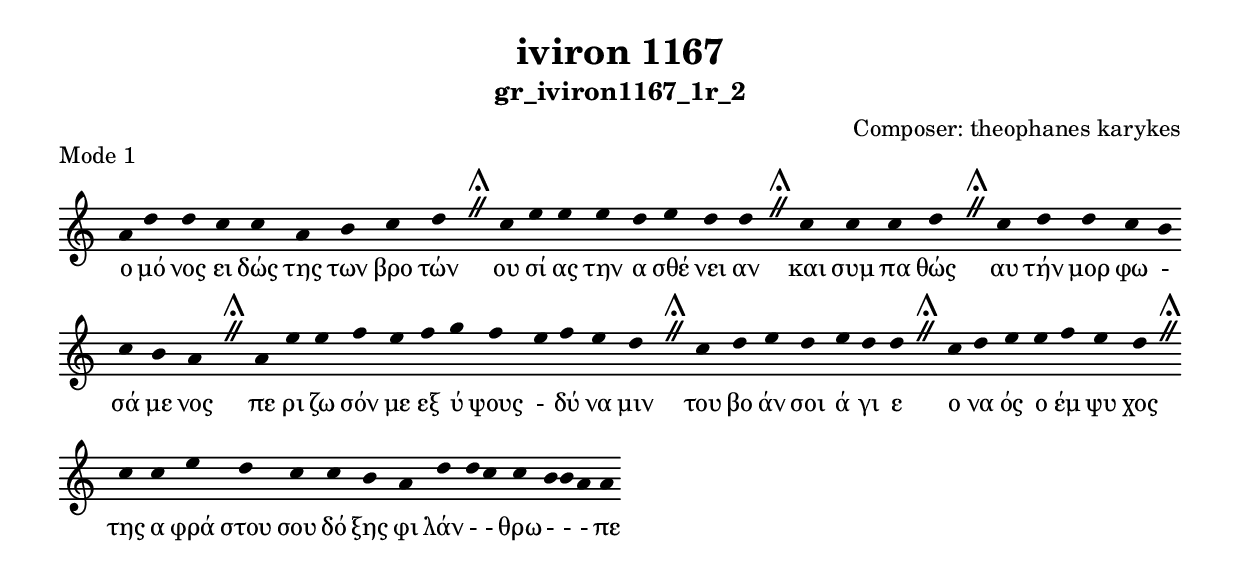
\include "gregorian.ly"

	\header {
 	  title = "iviron 1167"
	  subtitle = "gr_iviron1167_1r_2"
	  composer = "Composer: theophanes karykes"
	  piece = "Mode 1"
	}

	chant = {
	  a'4 d''4 d''4 c''4 c''4 a'4 b'4 c''4 d''4 \divisioMaior
 c''4 e''4 e''4 e''4 d''4 e''4 d''4 d''4 \divisioMaior
 c''4 c''4 c''4 d''4 \divisioMaior
 c''4 d''4 d''4 c''4 b'4 c''4 b'4 a'4 \divisioMaior
 a'4 e''4 e''4 f''4 e''4 f''4 g''4 f''4 e''4 f''4 e''4 d''4 \divisioMaior
 c''4 d''4 e''4 d''4 e''4 d''4 d''4 \divisioMaior
 c''4 d''4 e''4 e''4 f''4 e''4 d''4 \divisioMaior
 c''4 c''4 e''4 d''4 c''4 c''4 b'4 a'4 d''4 d''4 c''4 c''4 b'4 b'4 a'4 a'4\finalis
	}

	verba = \lyricmode {ο μό νος ει δώς της των βρο τών 
ου σί ας την α σθέ νει αν 
και συμ πα θώς 
αυ τήν μορ φω - σά με νος 
πε ρι ζω σόν με εξ ύ ψους - δύ να μιν 
του βο άν σοι ά γι ε 
ο να ός ο έμ ψυ χος 
της α φρά στου σου δό ξης φι λάν -  - θρω -  -  - πε 
	}


	\score {
	  \new Staff <<
	  \new Voice = "melody" \chant
	  \new Lyrics = "one" \lyricsto melody \verba
	  >>
	  \layout {
	    \context {
	      \Staff
	      \remove "Time_signature_engraver"
	      \remove "Bar_engraver"
	    }
	    \context {
	      \Voice
	      \remove "Stem_engraver"
	    }
	  }
	}